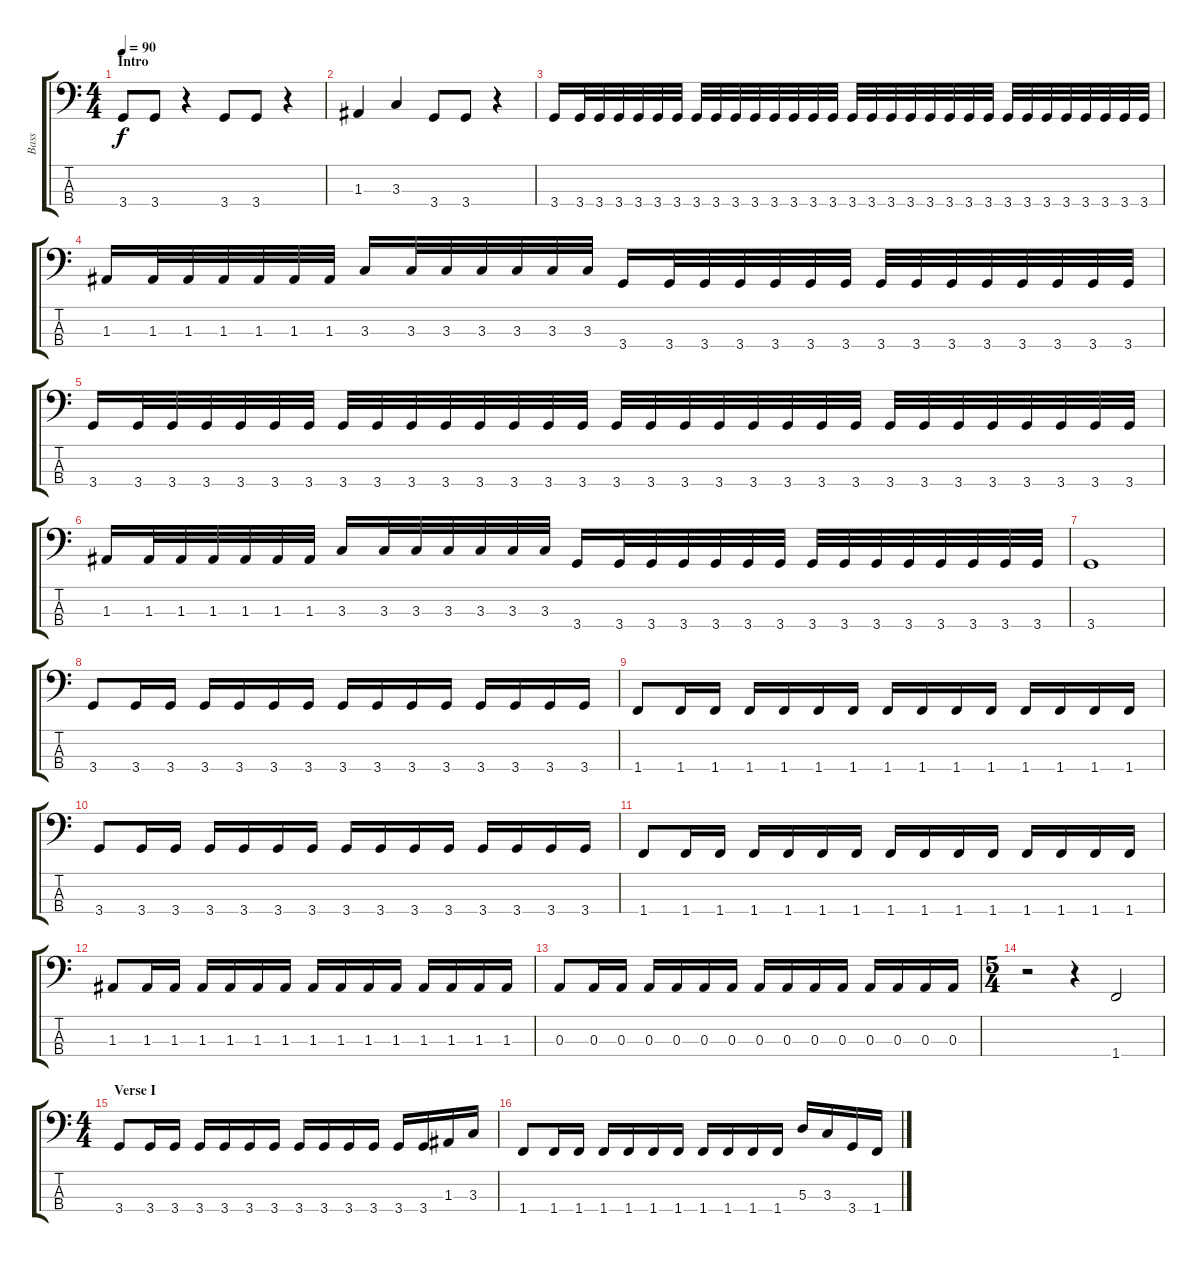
\track ("Bass" "Bass") {instrument electricbasspick}
\staff {score tabs}
\tuning (G2 D2 A1 E1) {hide}
\ts (4 4)
\section ("" "Intro")
\tempo 90
\clef f4
\ks c
3.4.8{dy f instrument electricbasspick} 3.4.8 r.4 3.4.8 3.4.8 r.4 |
1.3.4 3.3.4 3.4.8 3.4.8 r.4 |
3.4.16 3.4.32 3.4.32 3.4.32 3.4.32 3.4.32 3.4.32 3.4.32 3.4.32 3.4.32 3.4.32 3.4.32 3.4.32 3.4.32 3.4.32 3.4.32 3.4.32 3.4.32 3.4.32 3.4.32 3.4.32 3.4.32 3.4.32 3.4.32 3.4.32 3.4.32 3.4.32 3.4.32 3.4.32 3.4.32 3.4.32 |
1.3.16 1.3.32 1.3.32 1.3.32 1.3.32 1.3.32 1.3.32 3.3.16 3.3.32 3.3.32 3.3.32 3.3.32 3.3.32 3.3.32 3.4.16 3.4.32 3.4.32 3.4.32 3.4.32 3.4.32 3.4.32 3.4.32 3.4.32 3.4.32 3.4.32 3.4.32 3.4.32 3.4.32 3.4.32 |
3.4.16 3.4.32 3.4.32 3.4.32 3.4.32 3.4.32 3.4.32 3.4.32 3.4.32 3.4.32 3.4.32 3.4.32 3.4.32 3.4.32 3.4.32 3.4.32 3.4.32 3.4.32 3.4.32 3.4.32 3.4.32 3.4.32 3.4.32 3.4.32 3.4.32 3.4.32 3.4.32 3.4.32 3.4.32 3.4.32 3.4.32 |
1.3.16 1.3.32 1.3.32 1.3.32 1.3.32 1.3.32 1.3.32 3.3.16 3.3.32 3.3.32 3.3.32 3.3.32 3.3.32 3.3.32 3.4.16 3.4.32 3.4.32 3.4.32 3.4.32 3.4.32 3.4.32 3.4.32 3.4.32 3.4.32 3.4.32 3.4.32 3.4.32 3.4.32 3.4.32 |
3.4.1 |
3.4.8 3.4.16 3.4.16 3.4.16 3.4.16 3.4.16 3.4.16 3.4.16 3.4.16 3.4.16 3.4.16 3.4.16 3.4.16 3.4.16 3.4.16 |
1.4.8 1.4.16 1.4.16 1.4.16 1.4.16 1.4.16 1.4.16 1.4.16 1.4.16 1.4.16 1.4.16 1.4.16 1.4.16 1.4.16 1.4.16 |
3.4.8 3.4.16 3.4.16 3.4.16 3.4.16 3.4.16 3.4.16 3.4.16 3.4.16 3.4.16 3.4.16 3.4.16 3.4.16 3.4.16 3.4.16 |
1.4.8 1.4.16 1.4.16 1.4.16 1.4.16 1.4.16 1.4.16 1.4.16 1.4.16 1.4.16 1.4.16 1.4.16 1.4.16 1.4.16 1.4.16 |
1.3.8 1.3.16 1.3.16 1.3.16 1.3.16 1.3.16 1.3.16 1.3.16 1.3.16 1.3.16 1.3.16 1.3.16 1.3.16 1.3.16 1.3.16 |
0.3.8 0.3.16 0.3.16 0.3.16 0.3.16 0.3.16 0.3.16 0.3.16 0.3.16 0.3.16 0.3.16 0.3.16 0.3.16 0.3.16 0.3.16 |
\ts (5 4)
r.2 r.4 1.4.2 |
\ts (4 4)
\section ("" "Verse I")
3.4.8 3.4.16 3.4.16 3.4.16 3.4.16 3.4.16 3.4.16 3.4.16 3.4.16 3.4.16 3.4.16 3.4.16 3.4.16 1.3.16 3.3.16 |
1.4.8 1.4.16 1.4.16 1.4.16 1.4.16 1.4.16 1.4.16 1.4.16 1.4.16 1.4.16 1.4.16 5.3.16 3.3.16 3.4.16 1.4.16
